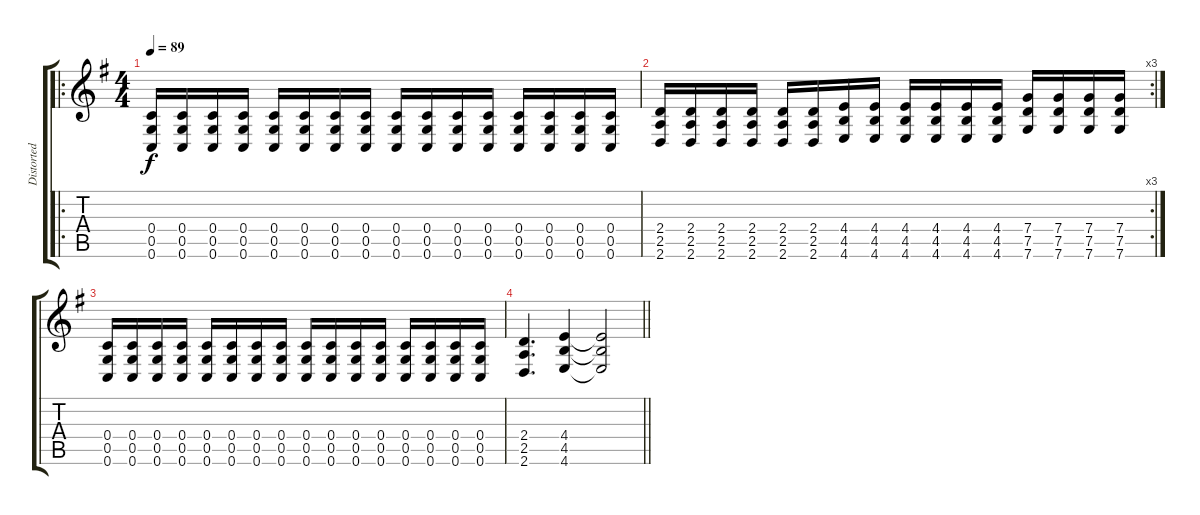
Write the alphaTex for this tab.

\track ("Distorted Guitar" "Distorted ") {instrument distortionguitar}
\staff {score tabs}
\tuning (D4 A3 F3 C3 G2 C2) {hide}
\ro
\ts (4 4)
\tempo 89
\clef g2
\ks g
(0.4 0.5 0.6).16{dy f} (0.4 0.5 0.6).16 (0.4 0.5 0.6).16 (0.4 0.5 0.6).16 (0.4 0.5 0.6).16 (0.4 0.5 0.6).16 (0.4 0.5 0.6).16 (0.4 0.5 0.6).16 (0.4 0.5 0.6).16 (0.4 0.5 0.6).16 (0.4 0.5 0.6).16 (0.4 0.5 0.6).16 (0.4 0.5 0.6).16 (0.4 0.5 0.6).16 (0.4 0.5 0.6).16 (0.4 0.5 0.6).16 |
\rc 3
(2.4 2.5 2.6).16 (2.4 2.5 2.6).16 (2.4 2.5 2.6).16 (2.4 2.5 2.6).16 (2.4 2.5 2.6).16 (2.4 2.5 2.6).16 (4.4 4.5 4.6).16 (4.4 4.5 4.6).16 (4.4 4.5 4.6).16 (4.4 4.5 4.6).16 (4.4 4.5 4.6).16 (4.4 4.5 4.6).16 (7.4 7.5 7.6).16 (7.4 7.5 7.6).16 (7.4 7.5 7.6).16 (7.4 7.5 7.6).16 |
(0.4 0.5 0.6).16 (0.4 0.5 0.6).16 (0.4 0.5 0.6).16 (0.4 0.5 0.6).16 (0.4 0.5 0.6).16 (0.4 0.5 0.6).16 (0.4 0.5 0.6).16 (0.4 0.5 0.6).16 (0.4 0.5 0.6).16 (0.4 0.5 0.6).16 (0.4 0.5 0.6).16 (0.4 0.5 0.6).16 (0.4 0.5 0.6).16 (0.4 0.5 0.6).16 (0.4 0.5 0.6).16 (0.4 0.5 0.6).16 |
\barLineRight lightlight
(2.4 2.5 2.6).4{d} (4.4 4.5 4.6).4 (4.4{t} 4.5{t} 4.6{t}).2
